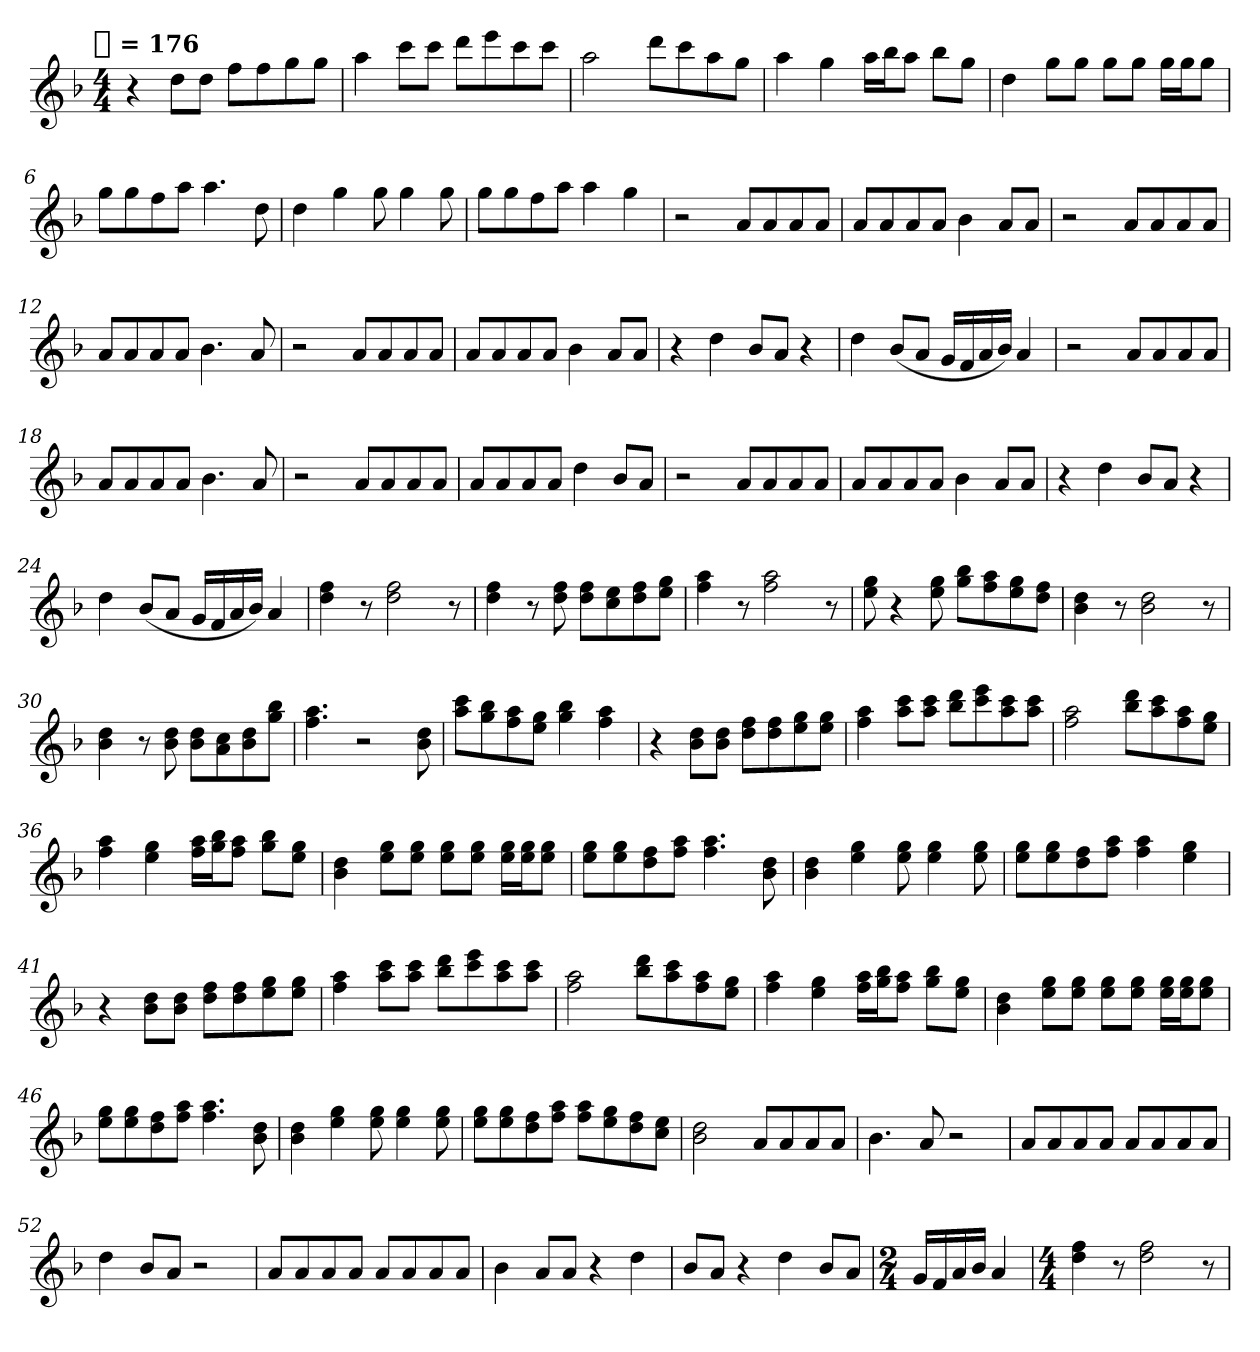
**kern
*part1
*staff1
*clefG2
*k[b-]
*F:
!!LO:TX:omd:t=[quarter] = 176
*M4/4
*MM176
=1
4r
8ddL
8ddJ
8ffL
8ff
8gg
8ggJ
=2
4aa
8cccL
8cccJ
8dddL
8eee
8ccc
8cccJ
=3
2aa
8dddL
8ccc
8aa
8ggJ
=4
4aa
4gg
16aaLL
16bb-J
8aaJ
8bb-L
8ggJ
=5
4dd
8ggL
8ggJ
8ggL
8ggJ
16ggLL
16ggJ
8ggJ
=6
8ggL
8gg
8ff
8aaJ
4.aa
8dd
=7
4dd
4gg
8gg
4gg
8gg
=8
8ggL
8gg
8ff
8aaJ
4aa
4gg
=9
2r
8aL
8a
8a
8aJ
=10
8aL
8a
8a
8aJ
4b-
8aL
8aJ
=11
2r
8aL
8a
8a
8aJ
=12
8aL
8a
8a
8aJ
4.b-
8a
=13
2r
8aL
8a
8a
8aJ
=14
8aL
8a
8a
8aJ
4b-
8aL
8aJ
=15
4r
4dd
8b-L
8aJ
4r
=16
4dd
(8b-L
8aJ
16gLL
16f
16a
16b-JJ)
4a
=17
2r
8aL
8a
8a
8aJ
=18
8aL
8a
8a
8aJ
4.b-
8a
=19
2r
8aL
8a
8a
8aJ
=20
8aL
8a
8a
8aJ
4dd
8b-L
8aJ
=21
2r
8aL
8a
8a
8aJ
=22
8aL
8a
8a
8aJ
4b-
8aL
8aJ
=23
4r
4dd
8b-L
8aJ
4r
=24
4dd
(8b-L
8aJ
16gLL
16f
16a
16b-JJ)
4a
=25
4dd 4ff
8r
2dd 2ff
8r
=26
4dd 4ff
8r
8dd 8ff
8dd 8ffL
8cc 8ee
8dd 8ff
8ee 8ggJ
=27
4ff 4aa
8r
2ff 2aa
8r
=28
8ee 8gg
4r
8ee 8gg
8gg 8bb-L
8ff 8aa
8ee 8gg
8dd 8ffJ
=29
4b- 4dd
8r
2b- 2dd
8r
=30
4b- 4dd
8r
8b- 8dd
8b- 8ddL
8a 8cc
8b- 8dd
8gg 8bb-J
=31
4.ff 4.aa
2r
8b- 8dd
=32
8aa 8cccL
8gg 8bb-
8ff 8aa
8ee 8ggJ
4gg 4bb-
4ff 4aa
=33
4r
8b- 8ddL
8b- 8ddJ
8dd 8ffL
8dd 8ff
8ee 8gg
8ee 8ggJ
=34
4ff 4aa
8aa 8cccL
8aa 8cccJ
8bb- 8dddL
8ccc 8eee
8aa 8ccc
8aa 8cccJ
=35
2ff 2aa
8bb- 8dddL
8aa 8ccc
8ff 8aa
8ee 8ggJ
=36
4ff 4aa
4ee 4gg
16ff 16aaLL
16gg 16bb-J
8ff 8aaJ
8gg 8bb-L
8ee 8ggJ
=37
4b- 4dd
8ee 8ggL
8ee 8ggJ
8ee 8ggL
8ee 8ggJ
16ee 16ggLL
16ee 16ggJ
8ee 8ggJ
=38
8ee 8ggL
8ee 8gg
8dd 8ff
8ff 8aaJ
4.ff 4.aa
8b- 8dd
=39
4b- 4dd
4ee 4gg
8ee 8gg
4ee 4gg
8ee 8gg
=40
8ee 8ggL
8ee 8gg
8dd 8ff
8ff 8aaJ
4ff 4aa
4ee 4gg
=41
4r
8b- 8ddL
8b- 8ddJ
8dd 8ffL
8dd 8ff
8ee 8gg
8ee 8ggJ
=42
4ff 4aa
8aa 8cccL
8aa 8cccJ
8bb- 8dddL
8ccc 8eee
8aa 8ccc
8aa 8cccJ
=43
2ff 2aa
8bb- 8dddL
8aa 8ccc
8ff 8aa
8ee 8ggJ
=44
4ff 4aa
4ee 4gg
16ff 16aaLL
16gg 16bb-J
8ff 8aaJ
8gg 8bb-L
8ee 8ggJ
=45
4b- 4dd
8ee 8ggL
8ee 8ggJ
8ee 8ggL
8ee 8ggJ
16ee 16ggLL
16ee 16ggJ
8ee 8ggJ
=46
8ee 8ggL
8ee 8gg
8dd 8ff
8ff 8aaJ
4.ff 4.aa
8b- 8dd
=47
4b- 4dd
4ee 4gg
8ee 8gg
4ee 4gg
8ee 8gg
=48
8ee 8ggL
8ee 8gg
8dd 8ff
8ff 8aaJ
8ff 8aaL
8ee 8gg
8dd 8ff
8cc 8eeJ
=49
2b- 2dd
8aL
8a
8a
8aJ
=50
4.b-
8a
2r
=51
8aL
8a
8a
8aJ
8aL
8a
8a
8aJ
=52
4dd
8b-L
8aJ
2r
=53
8aL
8a
8a
8aJ
8aL
8a
8a
8aJ
=54
4b-
8aL
8aJ
4r
4dd
=55
8b-L
8aJ
4r
4dd
8b-L
8aJ
=56
*M2/4
16gLL
16f
16a
16b-JJ
4a
=57
*M4/4
4dd 4ff
8r
2dd 2ff
8r
=
*-
